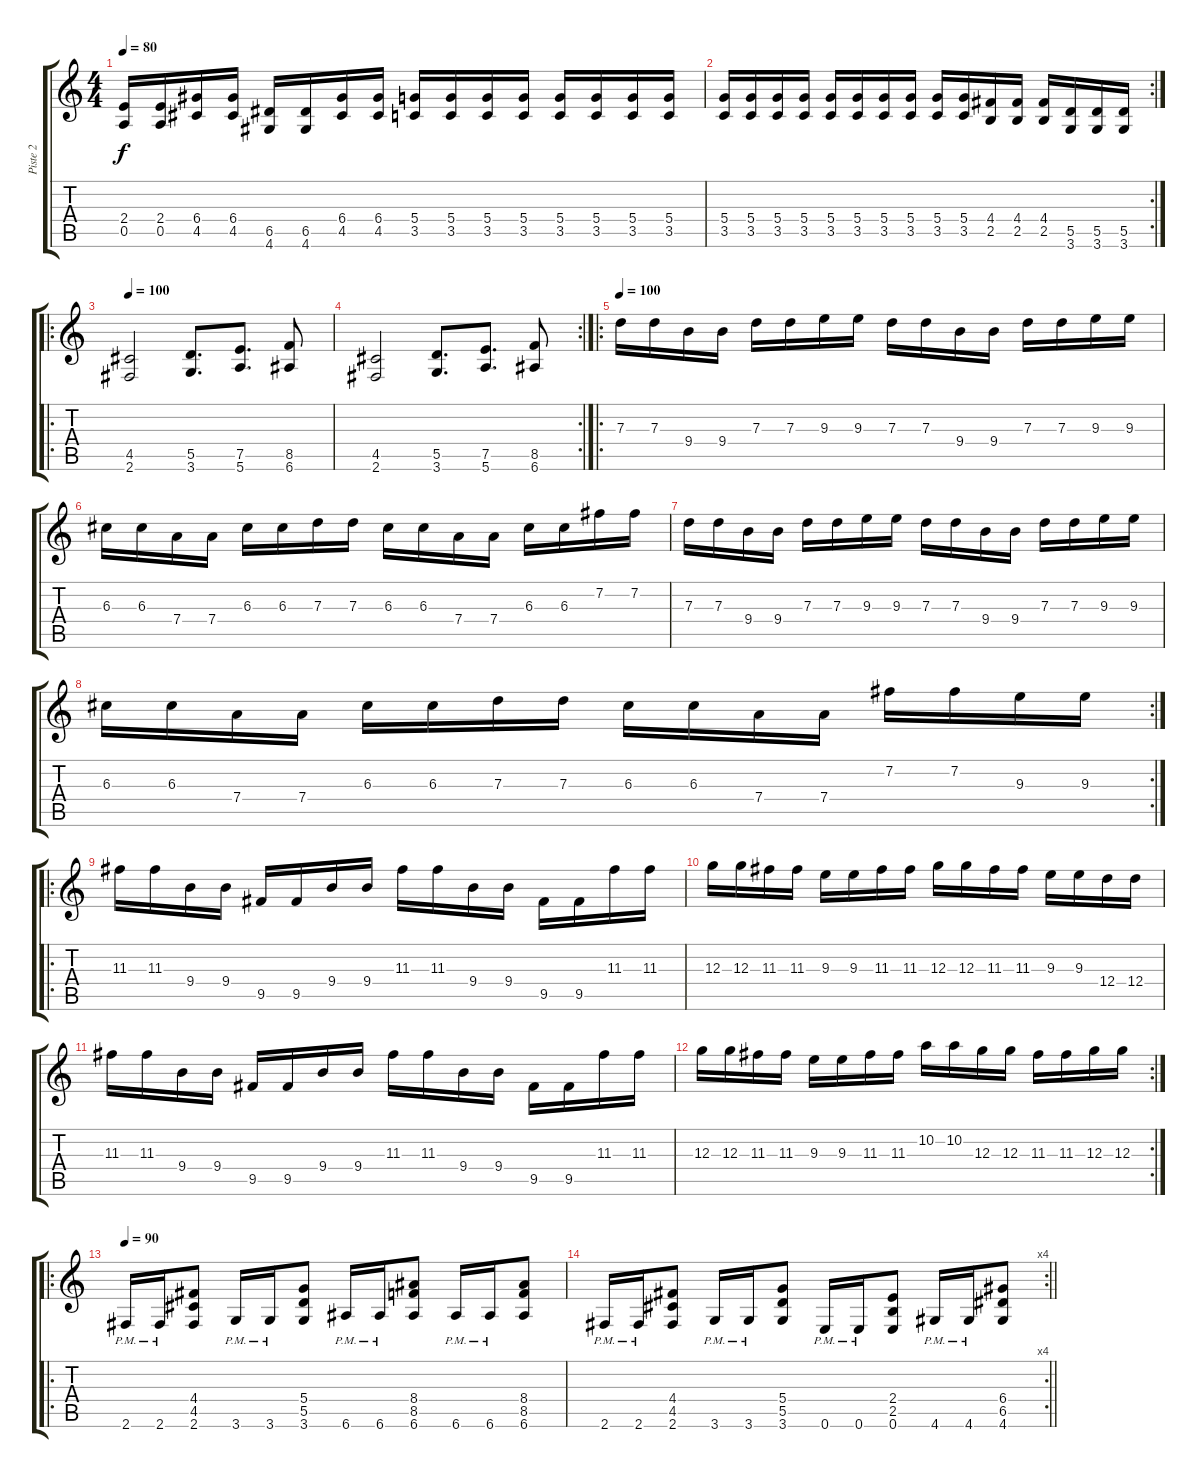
\track ("Piste 2" "Piste 2") {instrument distortionguitar}
\staff {score tabs}
\tuning (E4 B3 G3 D3 A2 E2) {hide}
\ts (4 4)
\tempo 80
\clef g2
\ks c
(2.4 0.5).16{dy f} (2.4 0.5).16 (6.4 4.5).16 (6.4 4.5).16 (6.5 4.6).16 (6.5 4.6).16 (6.4 4.5).16 (6.4 4.5).16 (5.4 3.5).16 (5.4 3.5).16 (5.4 3.5).16 (5.4 3.5).16 (5.4 3.5).16 (5.4 3.5).16 (5.4 3.5).16 (5.4 3.5).16 |
\rc 2
(5.4 3.5).16 (5.4 3.5).16 (5.4 3.5).16 (5.4 3.5).16 (5.4 3.5).16 (5.4 3.5).16 (5.4 3.5).16 (5.4 3.5).16 (5.4 3.5).16 (5.4 3.5).16 (4.4 2.5).16 (4.4 2.5).16 (4.4 2.5).16 (5.5 3.6).16 (5.5 3.6).16 (5.5 3.6).16 |
\ro
\tempo 100
(4.5 2.6).2 (5.5 3.6).8{d} (7.5 5.6).8{d} (8.5 6.6).8 |
\rc 2
(4.5 2.6).2 (5.5 3.6).8{d} (7.5 5.6).8{d} (8.5 6.6).8 |
\ro
\tempo 100
7.3.16 7.3.16 9.4.16 9.4.16 7.3.16 7.3.16 9.3.16 9.3.16 7.3.16 7.3.16 9.4.16 9.4.16 7.3.16 7.3.16 9.3.16 9.3.16 |
6.3.16 6.3.16 7.4.16 7.4.16 6.3.16 6.3.16 7.3.16 7.3.16 6.3.16 6.3.16 7.4.16 7.4.16 6.3.16 6.3.16 7.2.16 7.2.16 |
7.3.16 7.3.16 9.4.16 9.4.16 7.3.16 7.3.16 9.3.16 9.3.16 7.3.16 7.3.16 9.4.16 9.4.16 7.3.16 7.3.16 9.3.16 9.3.16 |
\rc 2
6.3.16 6.3.16 7.4.16 7.4.16 6.3.16 6.3.16 7.3.16 7.3.16 6.3.16 6.3.16 7.4.16 7.4.16 7.2.16 7.2.16 9.3.16 9.3.16 |
\ro
11.3.16 11.3.16 9.4.16 9.4.16 9.5.16 9.5.16 9.4.16 9.4.16 11.3.16 11.3.16 9.4.16 9.4.16 9.5.16 9.5.16 11.3.16 11.3.16 |
12.3.16 12.3.16 11.3.16 11.3.16 9.3.16 9.3.16 11.3.16 11.3.16 12.3.16 12.3.16 11.3.16 11.3.16 9.3.16 9.3.16 12.4.16 12.4.16 |
11.3.16 11.3.16 9.4.16 9.4.16 9.5.16 9.5.16 9.4.16 9.4.16 11.3.16 11.3.16 9.4.16 9.4.16 9.5.16 9.5.16 11.3.16 11.3.16 |
\rc 2
12.3.16 12.3.16 11.3.16 11.3.16 9.3.16 9.3.16 11.3.16 11.3.16 10.2.16 10.2.16 12.3.16 12.3.16 11.3.16 11.3.16 12.3.16 12.3.16 |
\ro
\tempo 90
2.6{pm}.16 2.6{pm}.16 (4.4 4.5 2.6).8 3.6{pm}.16 3.6{pm}.16 (5.4 5.5 3.6).8 6.6{pm}.16 6.6{pm}.16 (8.4 8.5 6.6).8 6.6{pm}.16 6.6{pm}.16 (8.4 8.5 6.6).8 |
\rc 4
\barLineRight lightlight
2.6{pm}.16 2.6{pm}.16 (4.4 4.5 2.6).8 3.6{pm}.16 3.6{pm}.16 (5.4 5.5 3.6).8 0.6{pm}.16 0.6{pm}.16 (2.4 2.5 0.6).8 4.6{pm}.16 4.6{pm}.16 (6.4 6.5 4.6).8
